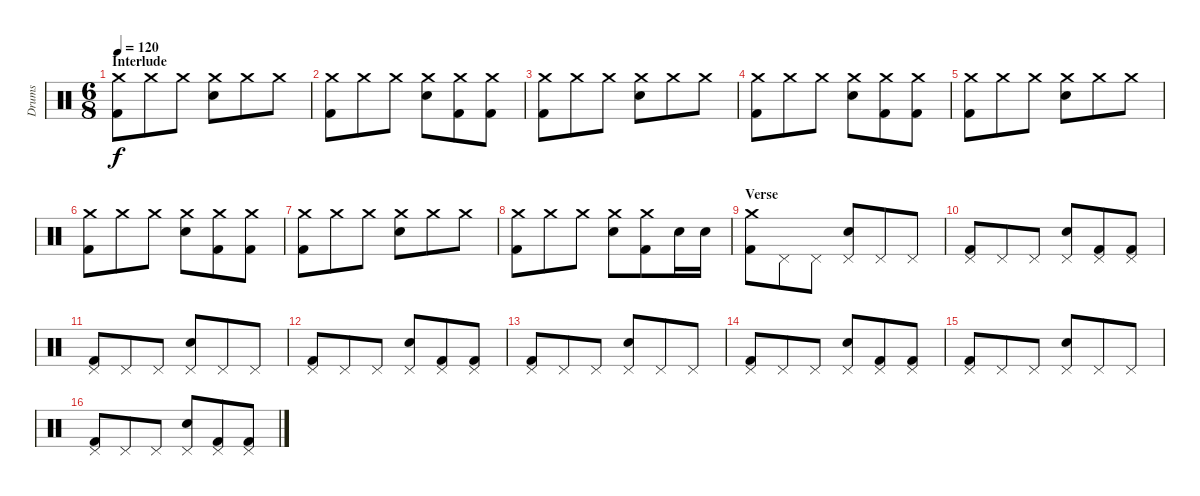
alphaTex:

\track ("Drums" "Drums") {instrument percussion}
\staff {score}
\articulation defaults
\ts (6 8)
\section ("" "Interlude")
\tempo 120
\clef neutral
\ks c
("Crash medium (hit)" "Kick (hit) 2").8{dy f} "Crash medium (hit)".8 "Crash medium (hit)".8 ("Crash medium (hit)" "Electric Snare (hit)").8 "Crash medium (hit)".8 "Crash medium (hit)".8 |
("Crash medium (hit)" "Kick (hit) 2").8 "Crash medium (hit)".8 "Crash medium (hit)".8 ("Crash medium (hit)" "Electric Snare (hit)").8 ("Crash medium (hit)" "Kick (hit) 2").8 ("Crash medium (hit)" "Kick (hit) 2").8 |
("Crash medium (hit)" "Kick (hit) 2").8 "Crash medium (hit)".8 "Crash medium (hit)".8 ("Crash medium (hit)" "Electric Snare (hit)").8 "Crash medium (hit)".8 "Crash medium (hit)".8 |
("Crash medium (hit)" "Kick (hit) 2").8 "Crash medium (hit)".8 "Crash medium (hit)".8 ("Crash medium (hit)" "Electric Snare (hit)").8 ("Crash medium (hit)" "Kick (hit) 2").8 ("Crash medium (hit)" "Kick (hit) 2").8 |
("Crash medium (hit)" "Kick (hit) 2").8 "Crash medium (hit)".8 "Crash medium (hit)".8 ("Crash medium (hit)" "Electric Snare (hit)").8 "Crash medium (hit)".8 "Crash medium (hit)".8 |
("Crash medium (hit)" "Kick (hit) 2").8 "Crash medium (hit)".8 "Crash medium (hit)".8 ("Crash medium (hit)" "Electric Snare (hit)").8 ("Crash medium (hit)" "Kick (hit) 2").8 ("Crash medium (hit)" "Kick (hit) 2").8 |
("Crash medium (hit)" "Kick (hit) 2").8 "Crash medium (hit)".8 "Crash medium (hit)".8 ("Crash medium (hit)" "Electric Snare (hit)").8 "Crash medium (hit)".8 "Crash medium (hit)".8 |
("Crash medium (hit)" "Kick (hit) 2").8 "Crash medium (hit)".8 "Crash medium (hit)".8 ("Crash medium (hit)" "Electric Snare (hit)").8 ("Crash medium (hit)" "Kick (hit) 2").8 "Electric Snare (hit)".16 "Electric Snare (hit)".16 |
\section ("" "Verse")
("Crash medium (hit)" "Kick (hit) 2").8 "Pedal Hi-Hat (hit)".8 "Pedal Hi-Hat (hit)".8 ("Pedal Hi-Hat (hit)" "Electric Snare (hit)").8 "Pedal Hi-Hat (hit)".8 "Pedal Hi-Hat (hit)".8 |
("Pedal Hi-Hat (hit)" "Kick (hit) 2").8 "Pedal Hi-Hat (hit)".8 "Pedal Hi-Hat (hit)".8 ("Pedal Hi-Hat (hit)" "Electric Snare (hit)").8 ("Pedal Hi-Hat (hit)" "Kick (hit) 2").8 ("Pedal Hi-Hat (hit)" "Kick (hit) 2").8 |
("Pedal Hi-Hat (hit)" "Kick (hit) 2").8 "Pedal Hi-Hat (hit)".8 "Pedal Hi-Hat (hit)".8 ("Pedal Hi-Hat (hit)" "Electric Snare (hit)").8 "Pedal Hi-Hat (hit)".8 "Pedal Hi-Hat (hit)".8 |
("Pedal Hi-Hat (hit)" "Kick (hit) 2").8 "Pedal Hi-Hat (hit)".8 "Pedal Hi-Hat (hit)".8 ("Pedal Hi-Hat (hit)" "Electric Snare (hit)").8 ("Pedal Hi-Hat (hit)" "Kick (hit) 2").8 ("Pedal Hi-Hat (hit)" "Kick (hit) 2").8 |
("Pedal Hi-Hat (hit)" "Kick (hit) 2").8 "Pedal Hi-Hat (hit)".8 "Pedal Hi-Hat (hit)".8 ("Pedal Hi-Hat (hit)" "Electric Snare (hit)").8 "Pedal Hi-Hat (hit)".8 "Pedal Hi-Hat (hit)".8 |
("Pedal Hi-Hat (hit)" "Kick (hit) 2").8 "Pedal Hi-Hat (hit)".8 "Pedal Hi-Hat (hit)".8 ("Pedal Hi-Hat (hit)" "Electric Snare (hit)").8 ("Pedal Hi-Hat (hit)" "Kick (hit) 2").8 ("Pedal Hi-Hat (hit)" "Kick (hit) 2").8 |
("Pedal Hi-Hat (hit)" "Kick (hit) 2").8 "Pedal Hi-Hat (hit)".8 "Pedal Hi-Hat (hit)".8 ("Pedal Hi-Hat (hit)" "Electric Snare (hit)").8 "Pedal Hi-Hat (hit)".8 "Pedal Hi-Hat (hit)".8 |
("Pedal Hi-Hat (hit)" "Kick (hit) 2").8 "Pedal Hi-Hat (hit)".8 "Pedal Hi-Hat (hit)".8 ("Pedal Hi-Hat (hit)" "Electric Snare (hit)").8 ("Pedal Hi-Hat (hit)" "Kick (hit) 2").8 ("Pedal Hi-Hat (hit)" "Kick (hit) 2").8
